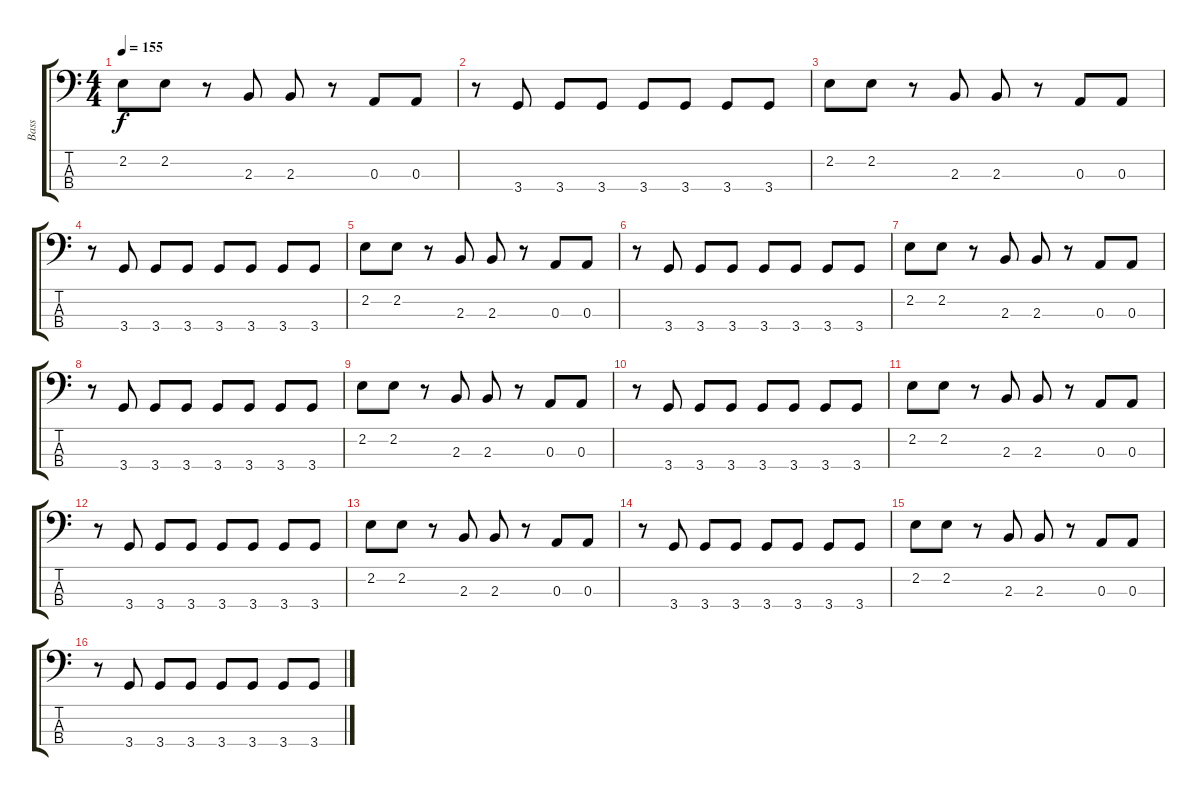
\track ("Bass" "Bass") {instrument electricbassfinger}
\staff {score tabs}
\tuning (G2 D2 A1 E1) {hide}
\ts (4 4)
\tempo 155
\clef f4
\ks c
2.2.8{dy f instrument electricbassfinger} 2.2.8 r.8 2.3.8 2.3.8 r.8 0.3.8 0.3.8 |
r.8 3.4.8 3.4.8 3.4.8 3.4.8 3.4.8 3.4.8 3.4.8 |
2.2.8 2.2.8 r.8 2.3.8 2.3.8 r.8 0.3.8 0.3.8 |
r.8 3.4.8 3.4.8 3.4.8 3.4.8 3.4.8 3.4.8 3.4.8 |
2.2.8 2.2.8 r.8 2.3.8 2.3.8 r.8 0.3.8 0.3.8 |
r.8 3.4.8 3.4.8 3.4.8 3.4.8 3.4.8 3.4.8 3.4.8 |
2.2.8 2.2.8 r.8 2.3.8 2.3.8 r.8 0.3.8 0.3.8 |
r.8 3.4.8 3.4.8 3.4.8 3.4.8 3.4.8 3.4.8 3.4.8 |
2.2.8 2.2.8 r.8 2.3.8 2.3.8 r.8 0.3.8 0.3.8 |
r.8 3.4.8 3.4.8 3.4.8 3.4.8 3.4.8 3.4.8 3.4.8 |
2.2.8 2.2.8 r.8 2.3.8 2.3.8 r.8 0.3.8 0.3.8 |
r.8 3.4.8 3.4.8 3.4.8 3.4.8 3.4.8 3.4.8 3.4.8 |
2.2.8 2.2.8 r.8 2.3.8 2.3.8 r.8 0.3.8 0.3.8 |
r.8 3.4.8 3.4.8 3.4.8 3.4.8 3.4.8 3.4.8 3.4.8 |
2.2.8 2.2.8 r.8 2.3.8 2.3.8 r.8 0.3.8 0.3.8 |
r.8 3.4.8 3.4.8 3.4.8 3.4.8 3.4.8 3.4.8 3.4.8
